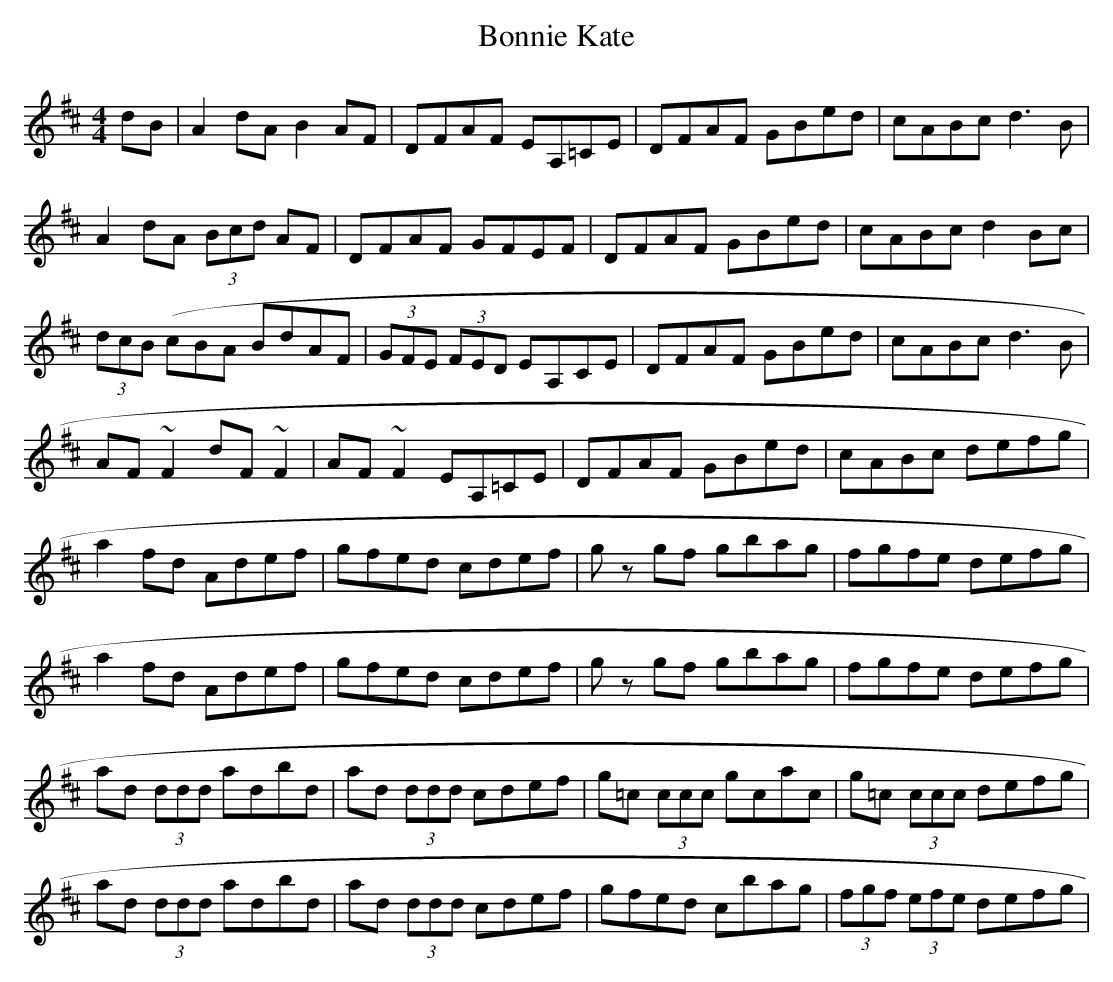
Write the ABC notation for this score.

X:1
T:Bonnie Kate
M:4/4
L:1/8
K:D
dB|A2 dA B2 AF|DFAF EA,=CE|DFAF GBed|cABc d3B|
A2 dA (3Bcd AF|DFAF GFEF|DFAF GBed|cABc d2 Bc|
(3dcB (cBA BdAF|(3GFE (3FED EA,CE|DFAF GBed|cABc d3B|
AF ~F2 dF ~F2|AF ~F2 EA,=CE|DFAF GBed|cABc defg|
a2 fd Adef|gfed cdef|g z gf gbag|fgfe defg|
a2 fd Adef|gfed cdef|g z gf gbag|fgfe defg|
ad (3ddd adbd| ad (3ddd cdef|g=c (3ccc gcac|g=c (3ccc defg|
ad (3ddd adbd| ad (3ddd cdef|gfed cbag|(3fgf (3efe defg|

"A Variation"
AF|DFAF DGBG|DFAF EA,CE|DFAF GBed|cABc d2 Bc|
d2 (3cdc (3BcB (3ABA|(3GAG (3FGF EA,CE|DFAF GBed|cABc d2 Bc|
